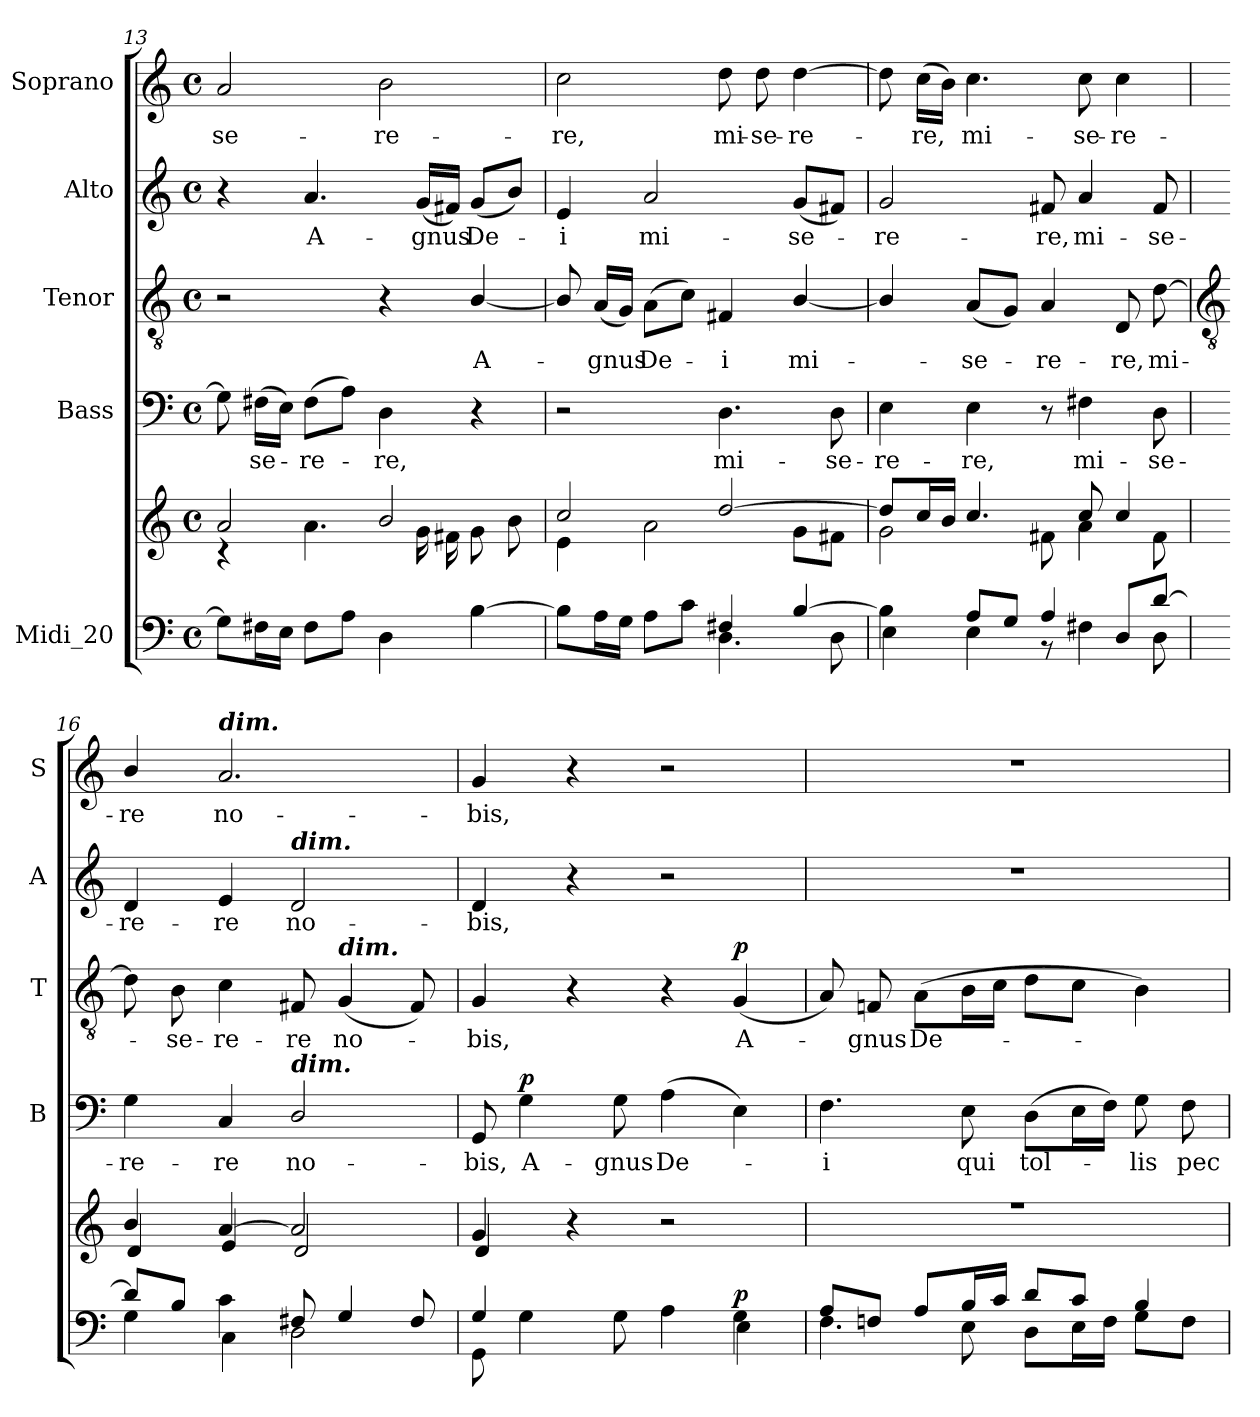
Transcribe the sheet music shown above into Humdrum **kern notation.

**kern	**kern	**dynam	**kern	**text	**dynam	**kern	**text	**dynam	**kern	**text	**kern	**text
*part5	*part5	*part5	*part4	*part4	*part4	*part3	*part3	*part3	*part2	*part2	*part1	*part1
*staff6	*staff5	*staff5/6	*staff4	*staff4	*staff4	*staff3	*staff3	*staff3	*staff2	*staff2	*staff1	*staff1
*I"Midi_20	*	*	*I"Bass	*	*	*I"Tenor	*	*	*I"Alto	*	*I"Soprano	*
*	*	*	*I'B	*	*	*I'T	*	*	*I'A	*	*I'S	*
*clefF4	*clefG2	*	*clefF4	*	*	*clefGv2	*	*	*clefG2	*	*clefG2	*
*k[]	*k[]	*	*k[]	*	*	*k[]	*	*	*k[]	*	*k[]	*
*C:	*C:	*	*C:	*	*	*C:	*	*	*C:	*	*C:	*
*M4/4	*M4/4	*	*M4/4	*	*	*M4/4	*	*	*M4/4	*	*M4/4	*
*met(c)	*met(c)	*	*met(c)	*	*	*met(c)	*	*	*met(c)	*	*met(c)	*
=13	=13	=13	=13	=13	=13	=13	=13	=13	=13	=13	=13	=13
*^	*^	*	*	*	*	*	*	*	*	*	*	*
!	!	!	!	!	!	!	!	!	!	!	!	!	!	!LO:LY:b
2ryy	8G\L]	2a/	4r	.	8G]	.	.	2r	.	.	4r	.	2a	-se-
!	!	!	!	!	!	!LO:LY:b	!	!	!	!	!	!	!	!
.	16F#X\L	.	.	.	(>16F#XLL	se-	.	.	.	.	.	.	.	.
.	16E\JJ	.	.	.	16EJJ)	.	.	.	.	.	.	.	.	.
!	!	!	!	!	!	!LO:LY:b	!	!	!	!	!	!LO:LY:b	!	!
.	8F#\L	.	4.a\	.	(>8F#L	re-	.	.	.	.	4.a	A-	.	.
.	8A\J	.	.	.	8AJ)	.	.	.	.	.	.	.	.	.
!	!	!	!	!	!	!LO:LY:b	!	!	!	!	!	!	!	!LO:LY:b
4ryy	4D\	2b/	.	.	4D	re,	.	4r	.	.	.	.	2b	-re-
!	!	!	!	!	!	!	!	!	!	!	!	!LO:LY:b	!	!
.	.	.	16g\LL	.	.	.	.	.	.	.	(<16gLL	-gnus	.	.
.	.	.	16f#X\	.	.	.	.	.	.	.	16f#XJJ)	.	.	.
!	!	!	!	!	!	!	!	!	!LO:LY:b	!	!	!LO:LY:b	!	!
[4B\	4ryy	.	8g\	.	4r	.	.	[4B/	A-	.	(<8gL	De-	.	.
.	.	.	8b\J	.	.	.	.	.	.	.	8bJ)	.	.	.
=14	=14	=14	=14	=14	=14	=14	=14	=14	=14	=14	=14	=14	=14	=14
!	!	!	!	!	!	!	!	!	!	!	!	!LO:LY:b	!	!LO:LY:b
8B\L]	2ryy	2cc/	4e\	.	2r	.	.	8B/]	.	.	4e	i	2cc	-re,
!	!	!	!	!	!	!	!	!	!LO:LY:b	!	!	!	!	!
16A\L	.	.	.	.	.	.	.	(<16ALL	gnus	.	.	.	.	.
16G\JJ	.	.	.	.	.	.	.	16GJJ)	.	.	.	.	.	.
!	!	!	!	!	!	!	!	!	!LO:LY:b	!	!	!LO:LY:b	!	!
8A\L	.	.	2a\	.	.	.	.	(>8AL	De-	.	2a	mi-	.	.
8c\J	.	.	.	.	.	.	.	8cJ)	.	.	.	.	.	.
!	!	!	!	!	!	!LO:LY:b	!	!	!LO:LY:b	!	!	!	!	!LO:LY:b
4F#X/	4.D\	[2dd/	.	.	4.D	mi-	.	4F#X	i	.	.	.	8dd	mi-
!	!	!	!	!	!	!	!	!	!	!	!	!	!	!LO:LY:b
.	.	.	.	.	.	.	.	.	.	.	.	.	8dd	-se-
!	!	!	!	!	!	!	!	!	!LO:LY:b	!	!	!LO:LY:b	!	!LO:LY:b
[4B/	.	.	8g\L	.	.	.	.	[4B/	mi-	.	(<8gL	-se-	[4dd	-re-
!	!	!	!	!	!	!LO:LY:b	!	!	!	!	!	!	!	!
.	8D\	.	8f#X\J	.	8D	-se-	.	.	.	.	8f#XJ)	.	.	.
=15	=15	=15	=15	=15	=15	=15	=15	=15	=15	=15	=15	=15	=15	=15
!	!	!	!	!	!	!LO:LY:b	!	!	!	!	!	!LO:LY:b	!	!
4B\]	4E\	8dd/L]	2g\	.	4E	-re-	.	4B/]	.	.	2g	re-	8dd]	.
!	!	!	!	!	!	!	!	!	!	!	!	!	!	!LO:LY:b
.	.	16cc/L	.	.	.	.	.	.	.	.	.	.	(>16ccLL	re,
.	.	16b/JJ	.	.	.	.	.	.	.	.	.	.	16bJJ)	.
!	!	!	!	!	!	!LO:LY:b	!	!	!LO:LY:b	!	!	!	!	!LO:LY:b
8A/L	4E\	4.cc/	.	.	4E	-re,	.	(<8AL	se-	.	.	.	4.cc	mi-
8G/J	.	.	.	.	.	.	.	8GJ)	.	.	.	.	.	.
!	!	!	!	!	!	!	!	!	!LO:LY:b	!	!	!LO:LY:b	!	!
4A/	8r	.	8f#X\	.	8r	.	.	4A	re-	.	8f#X	-re,	.	.
!	!	!	!	!	!	!LO:LY:b	!	!	!	!	!	!LO:LY:b	!	!LO:LY:b
.	4F#X\	8cc/	4a\	.	4F#X	mi-	.	.	.	.	4a	mi-	8cc	-se-
!	!	!	!	!	!	!	!	!	!LO:LY:b	!	!	!	!	!LO:LY:b
8D/L	.	4cc/	.	.	.	.	.	8D	-re,	.	.	.	4cc	-re-
!	!	!	!	!	!	!LO:LY:b	!	!	!LO:LY:b	!	!	!LO:LY:b	!	!
[8d/J	8D\	.	8f#\	.	8D	-se-	.	[8d	mi-	.	8f#	-se-	.	.
!!LO:LB:g=z
=16	=16	=16	=16	=16	=16	=16	=16	=16	=16	=16	=16	=16	=16	=16
*	*	*	*	*	*	*	*	*clefGv2	*	*	*	*	*	*
!	!	!	!	!	!	!LO:LY:b	!	!	!	!	!	!LO:LY:b	!	!LO:LY:b
8d/L]	4G\	4b/	4d/	.	4G	-re-	.	8d]	.	.	4d	-re-	4b/	-re
!	!	!	!	!	!	!	!	!	!LO:LY:b	!	!	!	!	!
8B/J	.	.	.	.	.	.	.	8B	se-	.	.	.	.	.
!	!	!	!	!	!	!	!	!	!	!	!	!	!LO:TX:a:Bi:t=dim.	!
!	!	!	!	!	!	!LO:LY:b	!	!	!LO:LY:b	!	!	!LO:LY:b	!	!LO:LY:b
4c\	4C\	[4a/	4e/	.	4C	-re	.	4c	-re-	.	4e	-re	2.a	no-
!	!	!	!	!	!	!	!	!	!	!	!LO:TX:a:Bi:t=dim.	!	!	!
!	!	!	!	!	!LO:TX:a:Bi:t=dim.	!	!	!	!	!	!	!	!	!
!	!	!	!	!	!	!LO:LY:b	!	!	!LO:LY:b	!	!	!LO:LY:b	!	!
8F#X/	2D\	2a/]	2d/	.	2D/	no-	.	8F#X	-re	.	2d	no-	.	.
!	!	!	!	!	!	!	!	!LO:TX:a:Bi:t=dim.	!	!	!	!	!	!
!	!	!	!	!	!	!	!	!	!LO:LY:b	!	!	!	!	!
4G/	.	.	.	.	.	.	.	(<4G	no-	.	.	.	.	.
8F#/	.	.	.	.	.	.	.	8F#)	.	.	.	.	.	.
=17	=17	=17	=17	=17	=17	=17	=17	=17	=17	=17	=17	=17	=17	=17
!	!	!	!	!	!	!LO:LY:b	!	!	!LO:LY:b	!	!	!LO:LY:b	!	!LO:LY:b
4G/	8GG\	4g/	4d/	.	8GG	-bis,	.	4G	bis,	.	4d	-bis,	4g	-bis,
!	!	!	!	!	!	!LO:LY:b	!LO:DY:b	!	!	!	!	!	!	!
.	4G\	.	.	.	4G	A-	p	.	.	.	.	.	.	.
4ryy	.	4r	4ryy	.	.	.	.	4r	.	.	4r	.	4r	.
!	!	!	!	!	!	!LO:LY:b	!	!	!	!	!	!	!	!
.	8G\	.	.	.	8G	-gnus	.	.	.	.	.	.	.	.
!	!	!	!	!	!	!LO:LY:b	!	!	!	!	!	!	!	!
4ryy	4A\	2r	2ryy	.	(>4A	De-	.	4r	.	.	2r	.	2r	.
!	!	!	!	!LO:DY:a=2	!	!	!	!	!LO:LY:b	!LO:DY:b	!	!	!	!
4G\	4E\	.	.	p	4E)	.	.	(<4G	A-	p	.	.	.	.
=18	=18	=18	=18	=18	=18	=18	=18	=18	=18	=18	=18	=18	=18	=18
!	!	!	!	!	!	!LO:LY:b	!	!	!	!	!	!	!	!
8A/L	4.F\	1r	1ryy	.	4.F	i	.	8A)	.	.	1r	.	1r	.
!	!	!	!	!	!	!	!	!	!LO:LY:b	!	!	!	!	!
8Fn/J	.	.	.	.	.	.	.	8Fn	gnus	.	.	.	.	.
!	!	!	!	!	!	!	!	!	!LO:LY:b	!	!	!	!	!
8A/L	.	.	.	.	.	.	.	(>8AL	De-	.	.	.	.	.
!	!	!	!	!	!	!LO:LY:b	!	!	!	!	!	!	!	!
16B/L	8E\	.	.	.	8E	qui	.	16BL	.	.	.	.	.	.
16c/JJ	.	.	.	.	.	.	.	16cJJ	.	.	.	.	.	.
!	!	!	!	!	!	!LO:LY:b	!	!	!	!	!	!	!	!
8d/L	8D\L	.	.	.	(>8DL	tol-	.	8dL	.	.	.	.	.	.
8c/J	16E\L	.	.	.	16EL	.	.	8cJ	.	.	.	.	.	.
.	16F\JJ	.	.	.	16FJJ)	.	.	.	.	.	.	.	.	.
!	!	!	!	!	!	!LO:LY:b	!	!	!	!	!	!	!	!
4B/	8G\L	.	.	.	8G	lis	.	4B)	.	.	.	.	.	.
!	!	!	!	!	!	!LO:LY:b	!	!	!	!	!	!	!	!
.	8F\J	.	.	.	8F	pec-	.	.	.	.	.	.	.	.
*v	*v	*	*	*	*	*	*	*	*	*	*	*	*	*
*	*v	*v	*	*	*	*	*	*	*	*	*	*	*
=	=	=	=	=	=	=	=	=	=	=	=	=
*-	*-	*-	*-	*-	*-	*-	*-	*-	*-	*-	*-	*-
